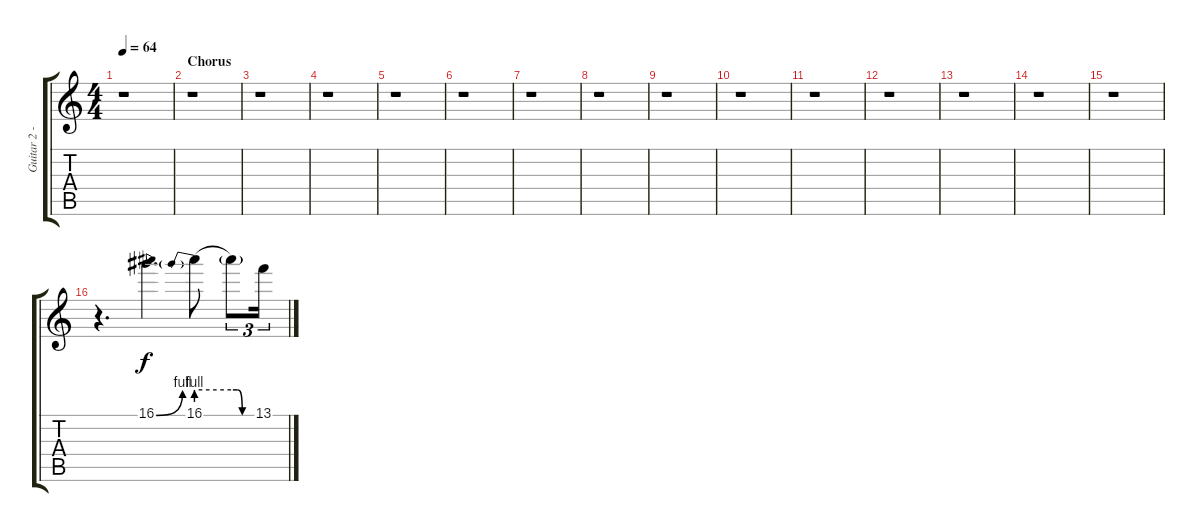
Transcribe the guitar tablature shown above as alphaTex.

\track ("Guitar 2 - Solo" "Guitar 2 -") {instrument distortionguitar}
\staff {score tabs}
\tuning (E4 B3 G3 D3 A2 E2) {hide}
\ts (4 4)
\tempo 64
\clef g2
\ks c
r.1{dy f} |
\section ("" "Chorus")
r.1 |
r.1 |
r.1 |
r.1 |
r.1 |
r.1 |
r.1 |
r.1 |
r.1 |
r.1 |
r.1 |
r.1 |
r.1 |
r.1 |
r.4{d} 16.1{be (bend 0 0 60 4)}.4{d} 16.1{be (prebend 0 4 60 4)}.8 16.1{be (custom 0 4 15 4 30 0 60 0) t}.8{tu (3 2)} 13.1.16{tu (3 2)}
